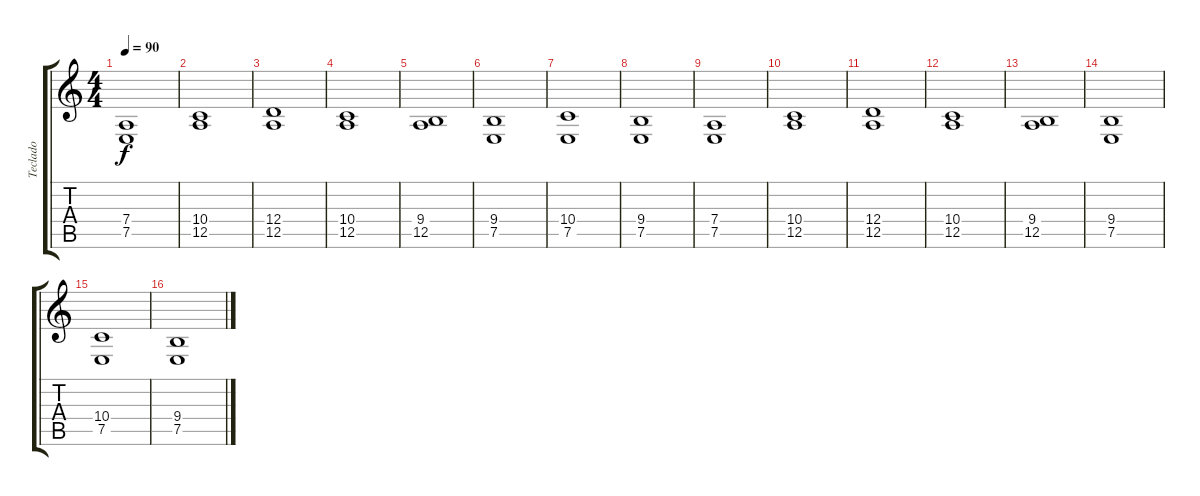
\track ("Teclado" "Teclado") {instrument stringensemble1}
\staff {score tabs}
\tuning (E4 B3 G3 D3 A2 E2) {hide}
\ts (4 4)
\tempo 90
\clef g2
\ks c
(7.4 7.5).1{dy f} |
(10.4 12.5).1 |
(12.4 12.5).1 |
(10.4 12.5).1 |
(9.4 12.5).1 |
(9.4 7.5).1 |
(10.4 7.5).1 |
(9.4 7.5).1 |
(7.4 7.5).1 |
(10.4 12.5).1 |
(12.4 12.5).1 |
(10.4 12.5).1 |
(9.4 12.5).1 |
(9.4 7.5).1 |
(10.4 7.5).1 |
(9.4 7.5).1
